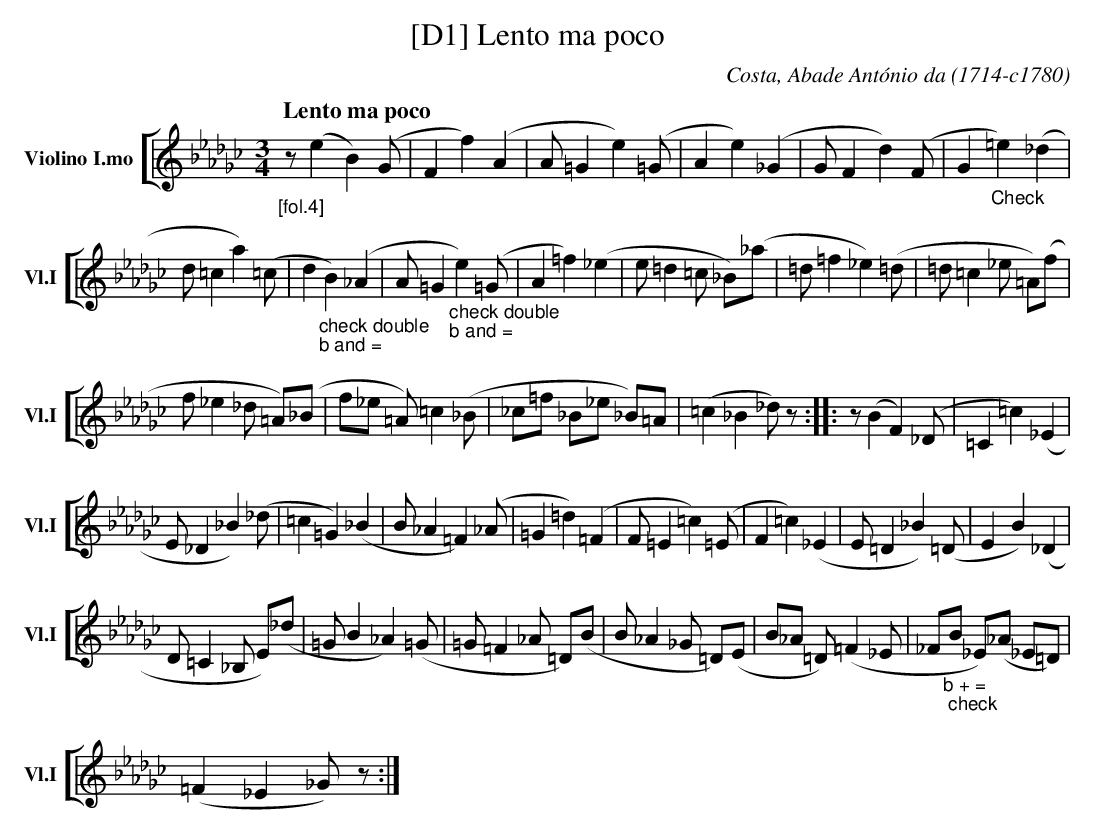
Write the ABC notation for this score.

X:1
T:[D1] Lento ma poco
C:Costa, Abade Ant\'onio da (1714-c1780)
M:3/4
L:1/4
K:Gb
V: 1 clef=treble name="Violino I.mo" sname="Vl.I"
%%staves [ 1 ]
[Q:"Lento ma poco"] "_[fol.4]" z/ (eB)(G/ | F f) (A | A/ =G e) (=G/ |  Ae) (_G | G/ F d) (F/ | G "_Check" =e) (_d |
d/ =c a) (=c/ | d "_check double" "_b and =" B) (_A | A/ =G "_check double" "_b and =" e) (=G/ | A =f) (_e | e/ =d =c/ _B/)(_a/ | =d/ =f _e) (=d/ | =d/ =c _e/ =A/)(f/ |
f/ _e _d/ =A/)(_B/ | f/_e/ =A/) =c (_B/ | _c/=f/ _B/_e/ _B/)=A/ | (=c _B _d/)z/ :|: z/ (B F) (_D/ | =C =c) (_E |
E/ _D _B) (_d/ | =c =G) (_B | B/ _A =F) (_A/ | =G =d) (=F | F/ =E =c) (=E/ | F =c) (_E | E/ =D _B) (=D/ | E B) (_D |
D/ =C _B,/ E/)(_d/ | =G/ B _A) (=G/ | =G/ =F _A/ =D/)(B/ | B/ _A _G/ =D/)(E/ | B/_A/ =D/) (=F _E/ | _F/"_b + = ; check"B/ _E/)/(_A/ _E/=D/) |
(=F _E _G/) z/ :|
